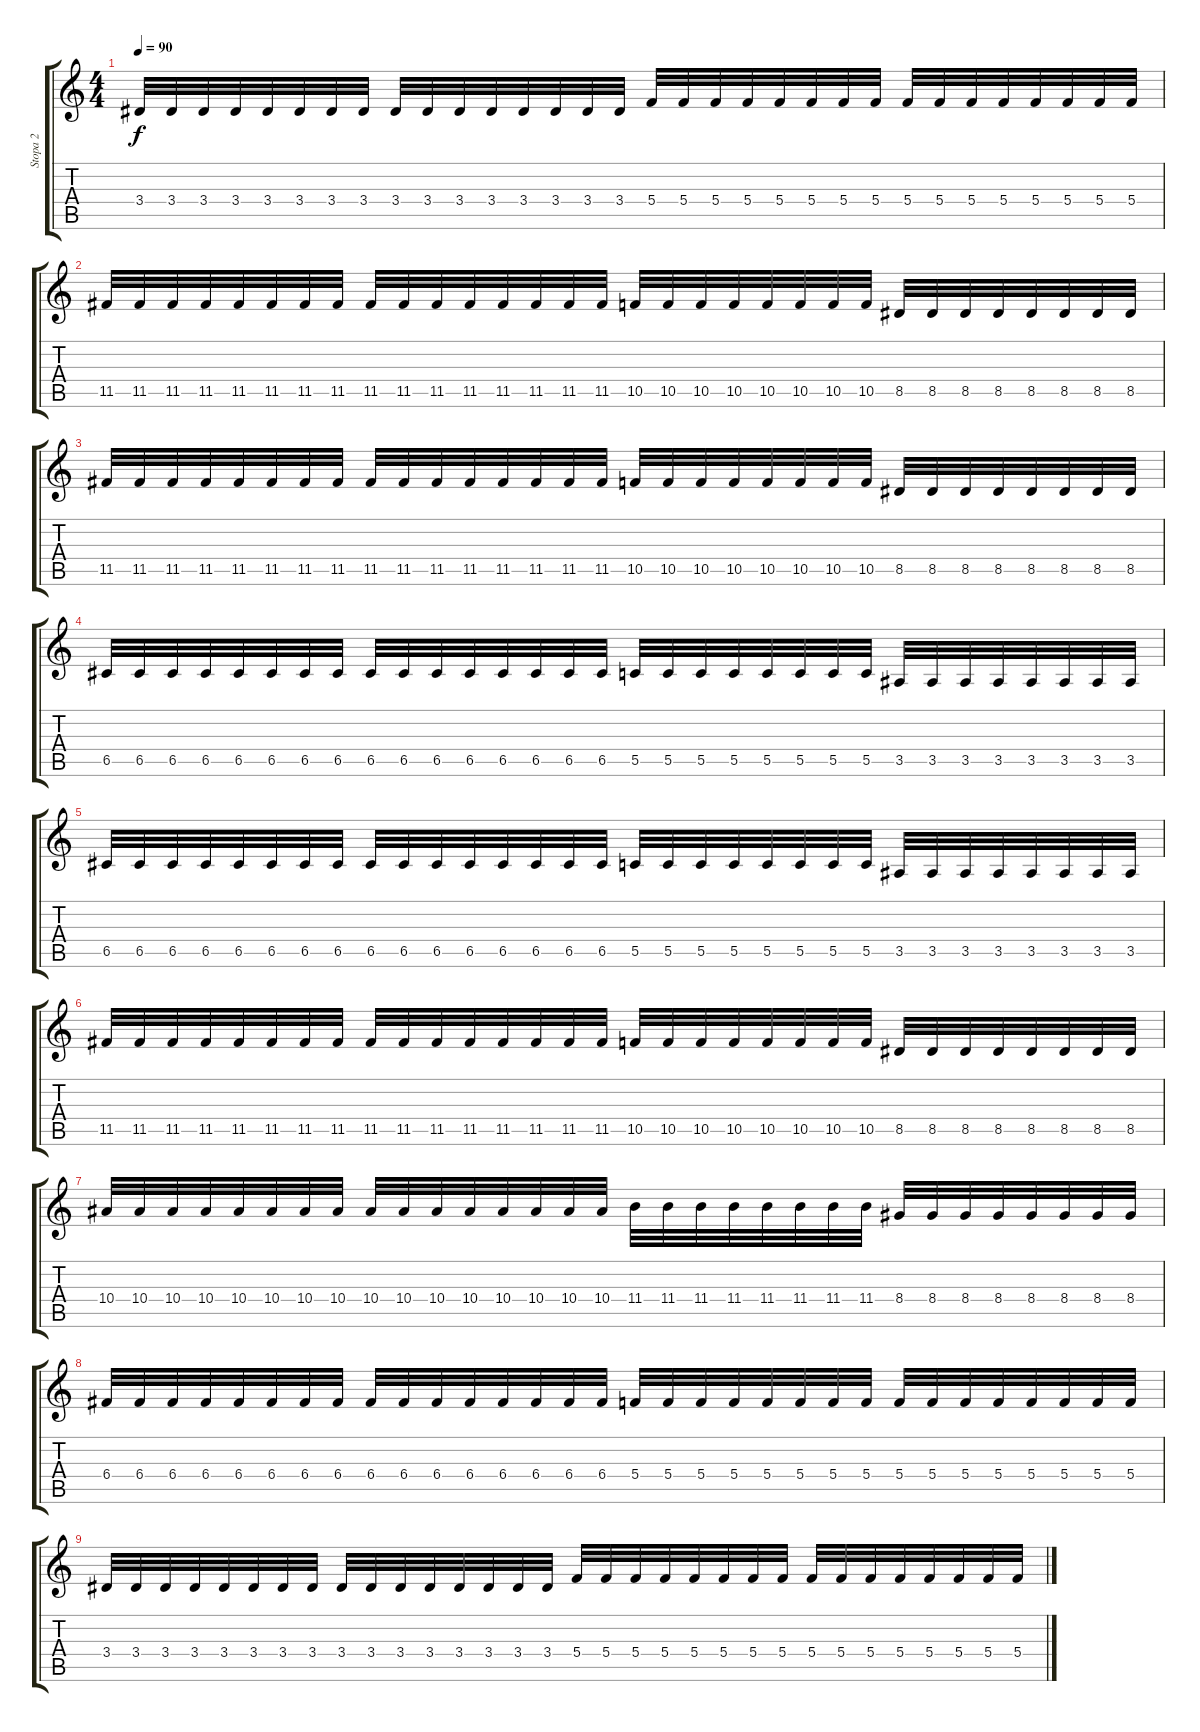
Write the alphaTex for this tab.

\track ("Stopa 2" "Stopa 2") {instrument distortionguitar}
\staff {score tabs}
\tuning (D4 A3 F3 C3 G2 D2) {hide}
\ts (4 4)
\tempo 90
\clef g2
\ks c
3.4.32{dy f} 3.4.32 3.4.32 3.4.32 3.4.32 3.4.32 3.4.32 3.4.32 3.4.32 3.4.32 3.4.32 3.4.32 3.4.32 3.4.32 3.4.32 3.4.32 5.4.32 5.4.32 5.4.32 5.4.32 5.4.32 5.4.32 5.4.32 5.4.32 5.4.32 5.4.32 5.4.32 5.4.32 5.4.32 5.4.32 5.4.32 5.4.32 |
11.5.32 11.5.32 11.5.32 11.5.32 11.5.32 11.5.32 11.5.32 11.5.32 11.5.32 11.5.32 11.5.32 11.5.32 11.5.32 11.5.32 11.5.32 11.5.32 10.5.32 10.5.32 10.5.32 10.5.32 10.5.32 10.5.32 10.5.32 10.5.32 8.5.32 8.5.32 8.5.32 8.5.32 8.5.32 8.5.32 8.5.32 8.5.32 |
11.5.32 11.5.32 11.5.32 11.5.32 11.5.32 11.5.32 11.5.32 11.5.32 11.5.32 11.5.32 11.5.32 11.5.32 11.5.32 11.5.32 11.5.32 11.5.32 10.5.32 10.5.32 10.5.32 10.5.32 10.5.32 10.5.32 10.5.32 10.5.32 8.5.32 8.5.32 8.5.32 8.5.32 8.5.32 8.5.32 8.5.32 8.5.32 |
6.5.32 6.5.32 6.5.32 6.5.32 6.5.32 6.5.32 6.5.32 6.5.32 6.5.32 6.5.32 6.5.32 6.5.32 6.5.32 6.5.32 6.5.32 6.5.32 5.5.32 5.5.32 5.5.32 5.5.32 5.5.32 5.5.32 5.5.32 5.5.32 3.5.32 3.5.32 3.5.32 3.5.32 3.5.32 3.5.32 3.5.32 3.5.32 |
6.5.32 6.5.32 6.5.32 6.5.32 6.5.32 6.5.32 6.5.32 6.5.32 6.5.32 6.5.32 6.5.32 6.5.32 6.5.32 6.5.32 6.5.32 6.5.32 5.5.32 5.5.32 5.5.32 5.5.32 5.5.32 5.5.32 5.5.32 5.5.32 3.5.32 3.5.32 3.5.32 3.5.32 3.5.32 3.5.32 3.5.32 3.5.32 |
11.5.32 11.5.32 11.5.32 11.5.32 11.5.32 11.5.32 11.5.32 11.5.32 11.5.32 11.5.32 11.5.32 11.5.32 11.5.32 11.5.32 11.5.32 11.5.32 10.5.32 10.5.32 10.5.32 10.5.32 10.5.32 10.5.32 10.5.32 10.5.32 8.5.32 8.5.32 8.5.32 8.5.32 8.5.32 8.5.32 8.5.32 8.5.32 |
10.4.32 10.4.32 10.4.32 10.4.32 10.4.32 10.4.32 10.4.32 10.4.32 10.4.32 10.4.32 10.4.32 10.4.32 10.4.32 10.4.32 10.4.32 10.4.32 11.4.32 11.4.32 11.4.32 11.4.32 11.4.32 11.4.32 11.4.32 11.4.32 8.4.32 8.4.32 8.4.32 8.4.32 8.4.32 8.4.32 8.4.32 8.4.32 |
6.4.32 6.4.32 6.4.32 6.4.32 6.4.32 6.4.32 6.4.32 6.4.32 6.4.32 6.4.32 6.4.32 6.4.32 6.4.32 6.4.32 6.4.32 6.4.32 5.4.32 5.4.32 5.4.32 5.4.32 5.4.32 5.4.32 5.4.32 5.4.32 5.4.32 5.4.32 5.4.32 5.4.32 5.4.32 5.4.32 5.4.32 5.4.32 |
3.4.32 3.4.32 3.4.32 3.4.32 3.4.32 3.4.32 3.4.32 3.4.32 3.4.32 3.4.32 3.4.32 3.4.32 3.4.32 3.4.32 3.4.32 3.4.32 5.4.32 5.4.32 5.4.32 5.4.32 5.4.32 5.4.32 5.4.32 5.4.32 5.4.32 5.4.32 5.4.32 5.4.32 5.4.32 5.4.32 5.4.32 5.4.32
